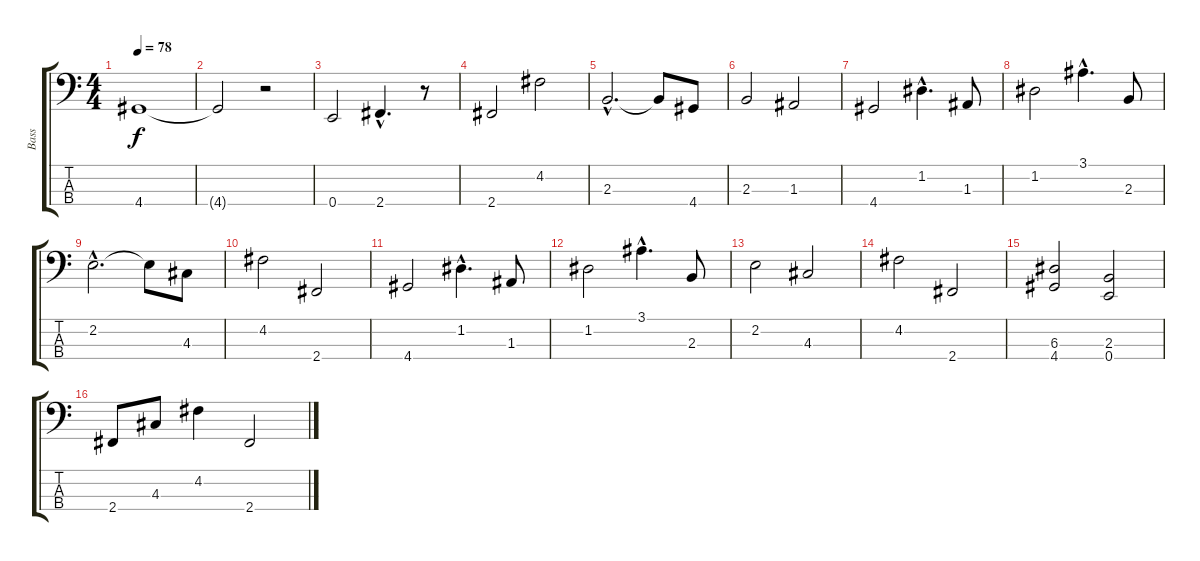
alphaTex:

\track ("Bass" "Bass") {instrument electricbassfinger}
\staff {score tabs}
\tuning (G2 D2 A1 E1) {hide}
\ts (4 4)
\tempo 78
\clef f4
\ks c
4.4.1{dy f} |
4.4{t}.2 r.2 |
0.4.2 2.4{hac}.4{d} r.8 |
2.4.2 4.2.2 |
2.3{hac}.2{d} 2.3{t}.8 4.4.8 |
2.3.2 1.3.2 |
4.4.2 1.2{hac}.4{d} 1.3.8 |
1.2.2 3.1{hac}.4{d} 2.3.8 |
2.2{hac}.2{d} 2.2{t}.8 4.3.8 |
4.2.2 2.4.2 |
4.4.2 1.2{hac}.4{d} 1.3.8 |
1.2.2 3.1{hac}.4{d} 2.3.8 |
2.2.2 4.3.2 |
4.2.2 2.4.2 |
(6.3 4.4).2 (2.3 0.4).2 |
2.4.8 4.3.8 4.2.4 2.4.2
